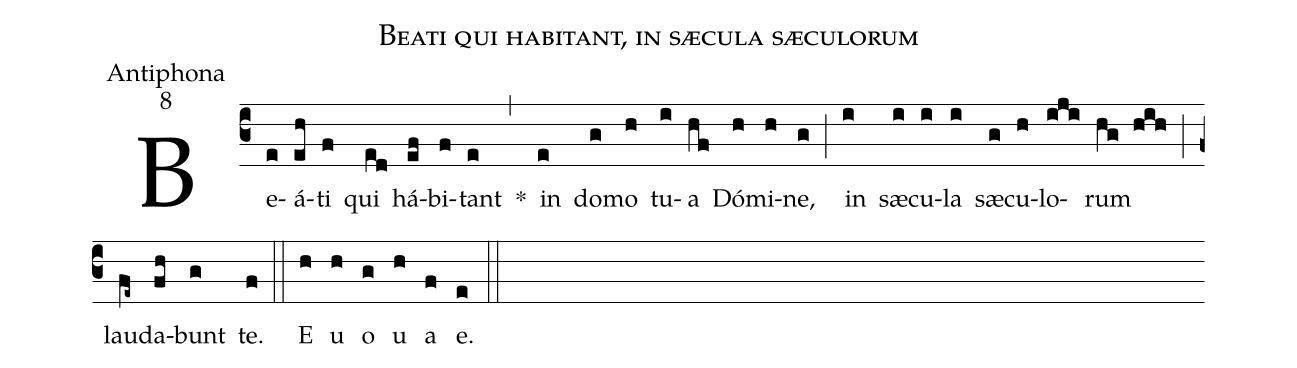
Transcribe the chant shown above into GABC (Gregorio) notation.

name:Beati qui habitant, in sæcula sæculorum ;
office-part:Antiphona;
mode:8;
%%
(c3)Be(e)á(eh)ti(f) qui(ed) há(ef)bi(f)tant(e) *(,) in(e) do(g)mo(h) tu(i)a(hf) Dó(h)mi(h)ne,(g) (;) in(i) sæ(i)cu(i)la(i) sæ(g)cu(h)lo(iji)rum(hg hih) (;) lau(fe~)da(fh)bunt(g) te.(f) (::)
E(h) u(h) o(g) u(h) a(f) e.(e) (::)
